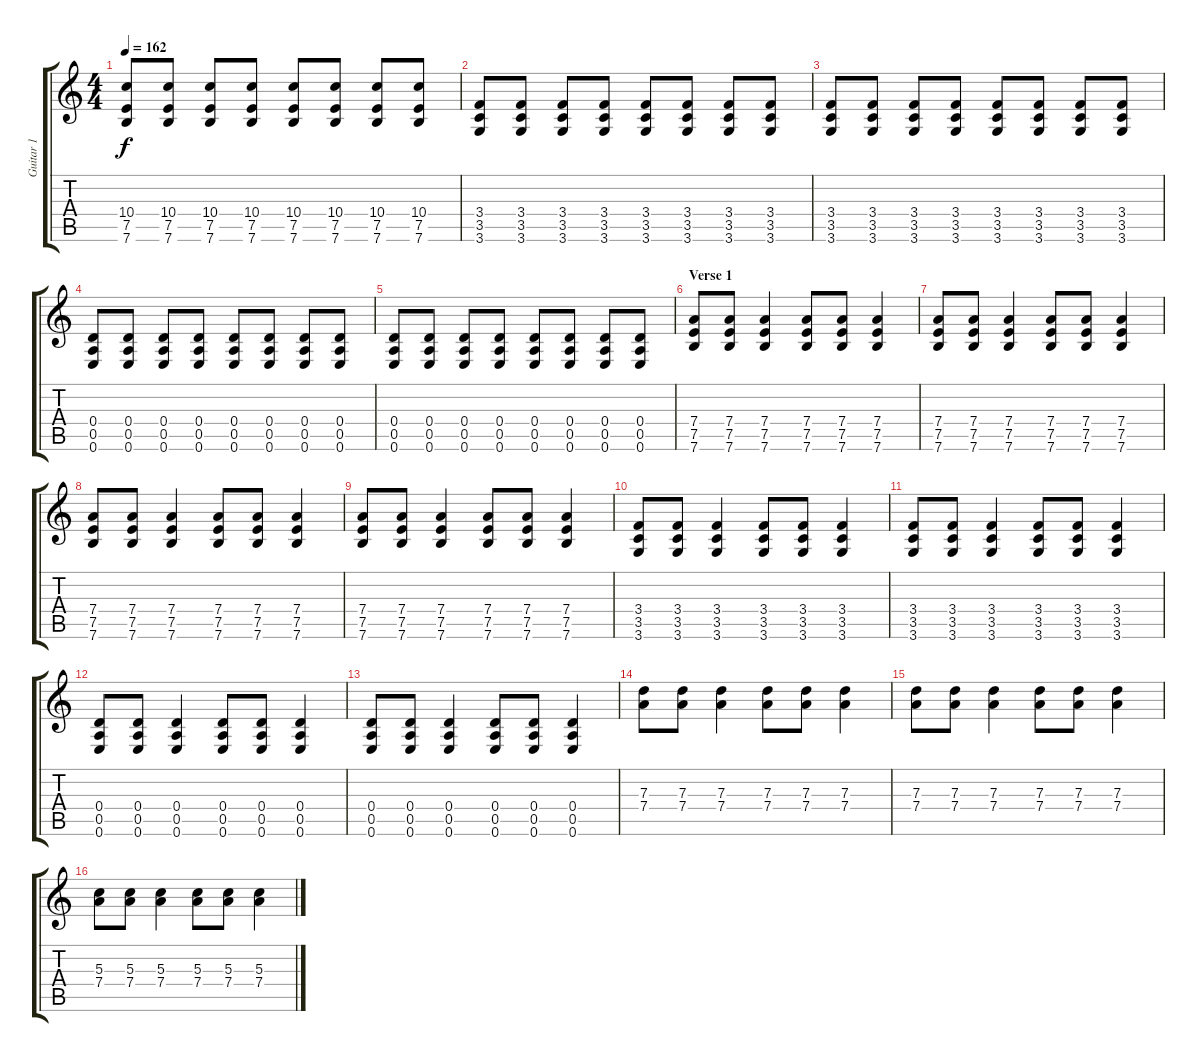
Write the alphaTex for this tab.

\track ("Guitar 1" "Guitar 1") {instrument electricguitarclean}
\staff {score tabs}
\tuning (E4 B3 G3 D3 A2 E2) {hide}
\ts (4 4)
\tempo 162
\clef g2
\ks c
(10.4 7.5 7.6).8{dy f} (10.4 7.5 7.6).8 (10.4 7.5 7.6).8 (10.4 7.5 7.6).8 (10.4 7.5 7.6).8 (10.4 7.5 7.6).8 (10.4 7.5 7.6).8 (10.4 7.5 7.6).8 |
(3.4 3.5 3.6).8 (3.4 3.5 3.6).8 (3.4 3.5 3.6).8 (3.4 3.5 3.6).8 (3.4 3.5 3.6).8 (3.4 3.5 3.6).8 (3.4 3.5 3.6).8 (3.4 3.5 3.6).8 |
(3.4 3.5 3.6).8 (3.4 3.5 3.6).8 (3.4 3.5 3.6).8 (3.4 3.5 3.6).8 (3.4 3.5 3.6).8 (3.4 3.5 3.6).8 (3.4 3.5 3.6).8 (3.4 3.5 3.6).8 |
(0.4 0.5 0.6).8 (0.4 0.5 0.6).8 (0.4 0.5 0.6).8 (0.4 0.5 0.6).8 (0.4 0.5 0.6).8 (0.4 0.5 0.6).8 (0.4 0.5 0.6).8 (0.4 0.5 0.6).8 |
(0.4 0.5 0.6).8 (0.4 0.5 0.6).8 (0.4 0.5 0.6).8 (0.4 0.5 0.6).8 (0.4 0.5 0.6).8 (0.4 0.5 0.6).8 (0.4 0.5 0.6).8 (0.4 0.5 0.6).8 |
\section ("" "Verse 1")
(7.4 7.5 7.6).8 (7.4 7.5 7.6).8 (7.4 7.5 7.6).4 (7.4 7.5 7.6).8 (7.4 7.5 7.6).8 (7.4 7.5 7.6).4 |
(7.4 7.5 7.6).8 (7.4 7.5 7.6).8 (7.4 7.5 7.6).4 (7.4 7.5 7.6).8 (7.4 7.5 7.6).8 (7.4 7.5 7.6).4 |
(7.4 7.5 7.6).8 (7.4 7.5 7.6).8 (7.4 7.5 7.6).4 (7.4 7.5 7.6).8 (7.4 7.5 7.6).8 (7.4 7.5 7.6).4 |
(7.4 7.5 7.6).8 (7.4 7.5 7.6).8 (7.4 7.5 7.6).4 (7.4 7.5 7.6).8 (7.4 7.5 7.6).8 (7.4 7.5 7.6).4 |
(3.4 3.5 3.6).8 (3.4 3.5 3.6).8 (3.4 3.5 3.6).4 (3.4 3.5 3.6).8 (3.4 3.5 3.6).8 (3.4 3.5 3.6).4 |
(3.4 3.5 3.6).8 (3.4 3.5 3.6).8 (3.4 3.5 3.6).4 (3.4 3.5 3.6).8 (3.4 3.5 3.6).8 (3.4 3.5 3.6).4 |
(0.4 0.5 0.6).8 (0.4 0.5 0.6).8 (0.4 0.5 0.6).4 (0.4 0.5 0.6).8 (0.4 0.5 0.6).8 (0.4 0.5 0.6).4 |
(0.4 0.5 0.6).8 (0.4 0.5 0.6).8 (0.4 0.5 0.6).4 (0.4 0.5 0.6).8 (0.4 0.5 0.6).8 (0.4 0.5 0.6).4 |
(7.3 7.4).8 (7.3 7.4).8 (7.3 7.4).4 (7.3 7.4).8 (7.3 7.4).8 (7.3 7.4).4 |
(7.3 7.4).8 (7.3 7.4).8 (7.3 7.4).4 (7.3 7.4).8 (7.3 7.4).8 (7.3 7.4).4 |
(5.3 7.4).8 (5.3 7.4).8 (5.3 7.4).4 (5.3 7.4).8 (5.3 7.4).8 (5.3 7.4).4
